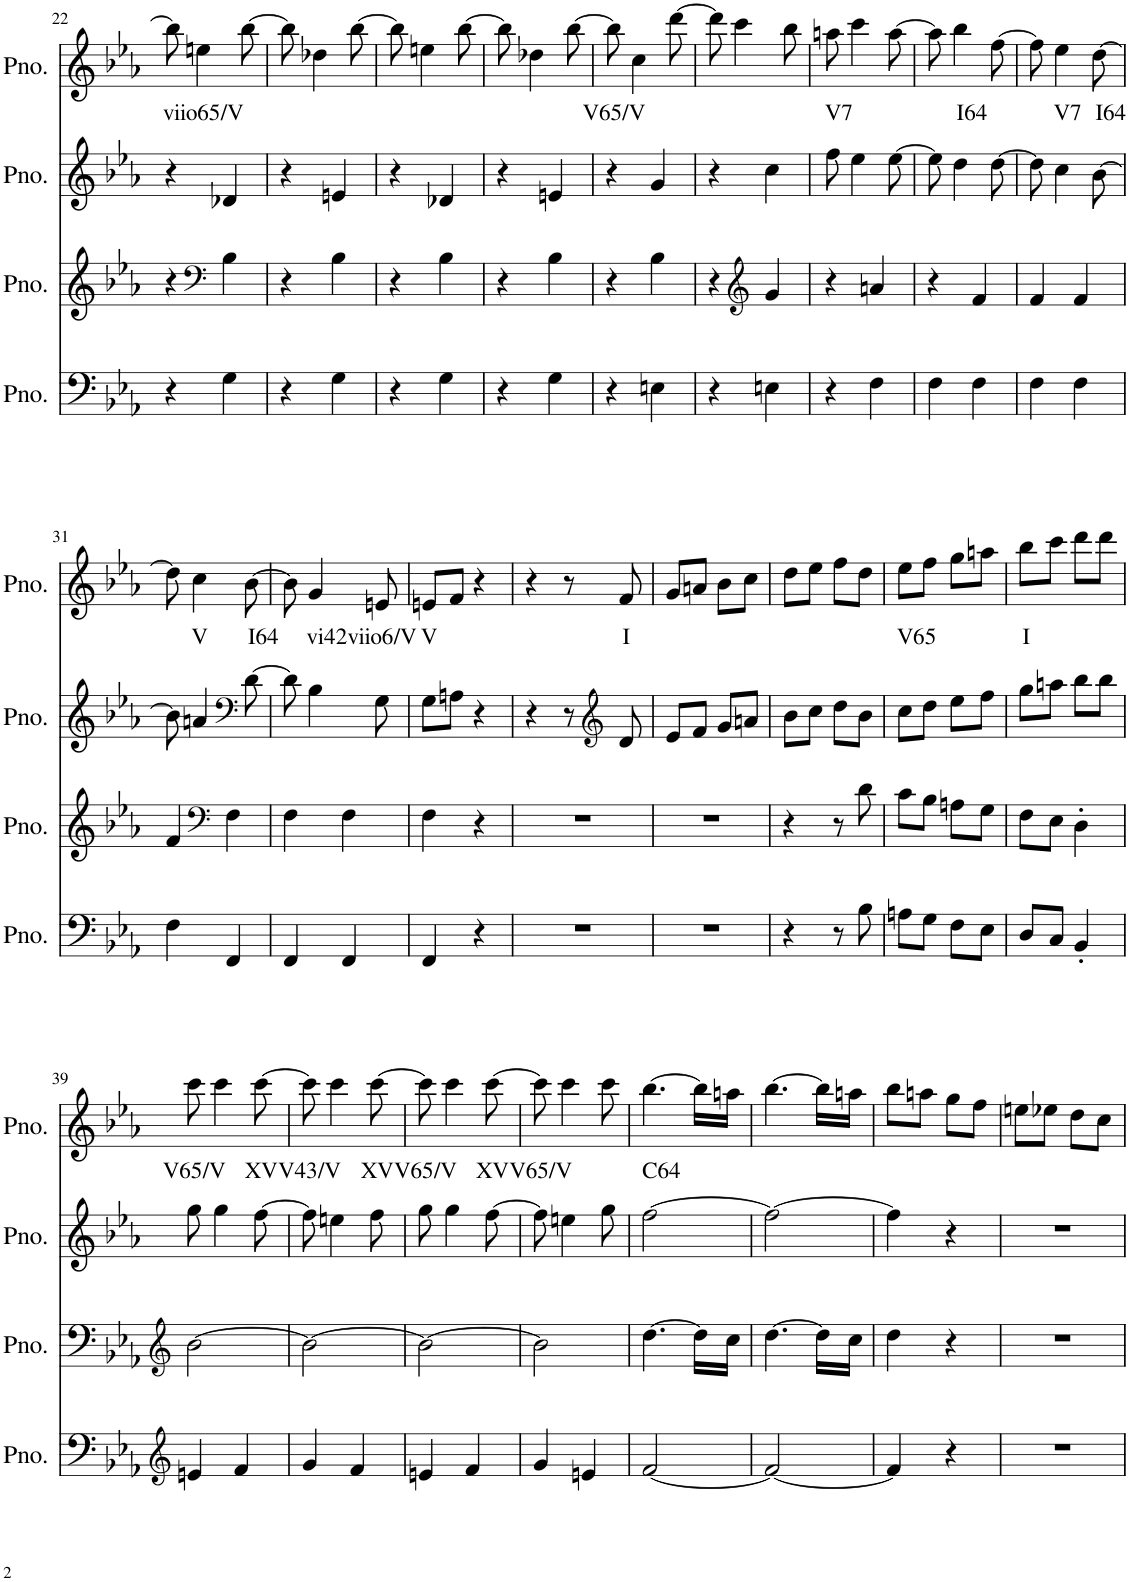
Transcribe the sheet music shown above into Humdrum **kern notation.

**kern	**kern	**kern	**kern	**text
*part4	*part3	*part2	*part1	*part1
*staff4	*staff3	*staff2	*staff1	*staff1
*I"Piano	*I"Piano	*I"Piano	*I"Piano, MIDI File Track 4 Ch4 Ch1	*
*I'Pno.	*I'Pno.	*I'Pno.	*I'Pno.	*
!!LO:PB:g=z
*clefF4	*clefG2	*clefG2	*clefG2	*
*k[b-e-a-]	*k[b-e-a-]	*k[b-e-a-]	*k[b-e-a-]	*
*M2/4	*M2/4	*M2/4	*M2/4	*
=22	=22	=22	=22	=22
4r	4r	4r	8bb-\]	.
!	!	!	!	!LO:LY:b
.	.	.	4een\	viio65/V
*	*clefF4	*	*	*
4G\	4B-\	4d-X/	.	.
.	.	.	[8bb-\	.
=23	=23	=23	=23	=23
4r	4r	4r	8bb-\]	.
.	.	.	4dd-X\	.
4G\	4B-\	4en/	.	.
.	.	.	[8bb-\	.
=24	=24	=24	=24	=24
4r	4r	4r	8bb-\]	.
.	.	.	4een\	.
4G\	4B-\	4d-X/	.	.
.	.	.	[8bb-\	.
=25	=25	=25	=25	=25
4r	4r	4r	8bb-\]	.
.	.	.	4dd-X\	.
4G\	4B-\	4en/	.	.
.	.	.	[8bb-\	.
=26	=26	=26	=26	=26
!	!	!	!	!LO:LY:b
4r	4r	4r	8bb-\]	V65/V
.	.	.	4cc\	.
4En\	4B-\	4g/	.	.
.	.	.	[8ddd\	.
=27	=27	=27	=27	=27
4r	4r	4r	8ddd\]	.
.	.	.	4ccc\	.
*	*clefG2	*	*	*
4En\	4g/	4cc\	.	.
.	.	.	8bb-\	.
=28	=28	=28	=28	=28
!	!	!	!	!LO:LY:b
4r	4r	8ff\	8aan\	V7
.	.	4ee-\	4ccc\	.
4F\	4an/	.	.	.
.	.	[8ee-\	[8aa\	.
=29	=29	=29	=29	=29
4F\	4r	8ee-\]	8aa\]	.
!	!	!	!	!LO:LY:b
.	.	4dd\	4bb-\	I64
4F\	4f/	.	.	.
.	.	[8dd\	[8ff\	.
=30	=30	=30	=30	=30
4F\	4f/	8dd\]	8ff\]	.
!	!	!	!	!LO:LY:b
.	.	4cc\	4ee-\	V7
4F\	4f/	.	.	.
!	!	!	!	!LO:LY:b
.	.	[8b-\	[8dd\	I64
!!LO:LB:g=z
=31	=31	=31	=31	=31
4F\	4f/	8b-\]	8dd\]	.
!	!	!	!	!LO:LY:b
.	.	4an/	4cc\	V
*	*clefF4	*	*	*
4FF/	4F\	.	.	.
*	*	*clefF4	*	*
!	!	!	!	!LO:LY:b
.	.	[8d\	[8b-\	I64
=32	=32	=32	=32	=32
4FF/	4F\	8d\]	8b-\]	.
!	!	!	!	!LO:LY:b
.	.	4B-\	4g/	vi42
4FF/	4F\	.	.	.
!	!	!	!	!LO:LY:b
.	.	8G\	8en/	viio6/V
=33	=33	=33	=33	=33
!	!	!	!	!LO:LY:b
4FF/	4F\	8G\L	8en/L	V
.	.	8An\J	8f/J	.
4r	4r	4r	4r	.
=34	=34	=34	=34	=34
2r	2r	4r	4r	.
.	.	8r	8r	.
*	*	*clefG2	*	*
!	!	!	!	!LO:LY:b
.	.	8d/	8f/	I
=35	=35	=35	=35	=35
2r	2r	8e-/L	8g/L	.
.	.	8f/J	8an/J	.
.	.	8g/L	8b-\L	.
.	.	8an/J	8cc\J	.
=36	=36	=36	=36	=36
4r	4r	8b-\L	8dd\L	.
.	.	8cc\J	8ee-\J	.
8r	8r	8dd\L	8ff\L	.
8B-\	8d\	8b-\J	8dd\J	.
=37	=37	=37	=37	=37
!	!	!	!	!LO:LY:b
8An\L	8c\L	8cc\L	8ee-\L	V65
8G\J	8B-\J	8dd\J	8ff\J	.
8F\L	8An\L	8ee-\L	8gg\L	.
8E-\J	8G\J	8ff\J	8aan\J	.
=38	=38	=38	=38	=38
!	!	!	!	!LO:LY:b
8D/L	8F\L	8gg\L	8bb-\L	I
8C/J	8E-\J	8aan\J	8ccc\J	.
4BB-'/	4D'\	8bb-\L	8ddd\L	.
.	.	8bb-\J	8ddd\J	.
!!LO:LB:g=z
=39	=39	=39	=39	=39
*clefG2	*clefG2	*	*	*
!	!	!	!	!LO:LY:b
4en/	[2b-\	8gg\	8ccc\	V65/V
.	.	4gg\	4ccc\	.
4f/	.	.	.	.
!	!	!	!	!LO:LY:b
.	.	[8ff\	[8ccc\	XV
=40	=40	=40	=40	=40
!	!	!	!	!LO:LY:b
4g/	2b-\_	8ff\]	8ccc\]	V43/V
.	.	4een\	4ccc\	.
4f/	.	.	.	.
!	!	!	!	!LO:LY:b
.	.	8ff\	[8ccc\	XV
=41	=41	=41	=41	=41
!	!	!	!	!LO:LY:b
4en/	2b-\_	8gg\	8ccc\]	V65/V
.	.	4gg\	4ccc\	.
4f/	.	.	.	.
!	!	!	!	!LO:LY:b
.	.	[8ff\	[8ccc\	XV
=42	=42	=42	=42	=42
!	!	!	!	!LO:LY:b
4g/	2b-\]	8ff\]	8ccc\]	V65/V
.	.	4een\	4ccc\	.
4en/	.	.	.	.
.	.	8gg\	8ccc\	.
=43	=43	=43	=43	=43
!	!	!	!	!LO:LY:b
[2f/	[4.dd\	[2ff\	[4.bb-\	C64
.	16dd\LL]	.	16bb-\LL]	.
.	16cc\JJ	.	16aan\JJ	.
=44	=44	=44	=44	=44
2f/_	[4.dd\	2ff\_	[4.bb-\	.
.	16dd\LL]	.	16bb-\LL]	.
.	16cc\JJ	.	16aan\JJ	.
=45	=45	=45	=45	=45
4f/]	4dd\	4ff\]	8bb-\L	.
.	.	.	8aan\J	.
4r	4r	4r	8gg\L	.
.	.	.	8ff\J	.
=46	=46	=46	=46	=46
2r	2r	2r	8een\L	.
.	.	.	8ee-X\J	.
.	.	.	8dd\L	.
.	.	.	8cc\J	.
=	=	=	=	=
*-	*-	*-	*-	*-
